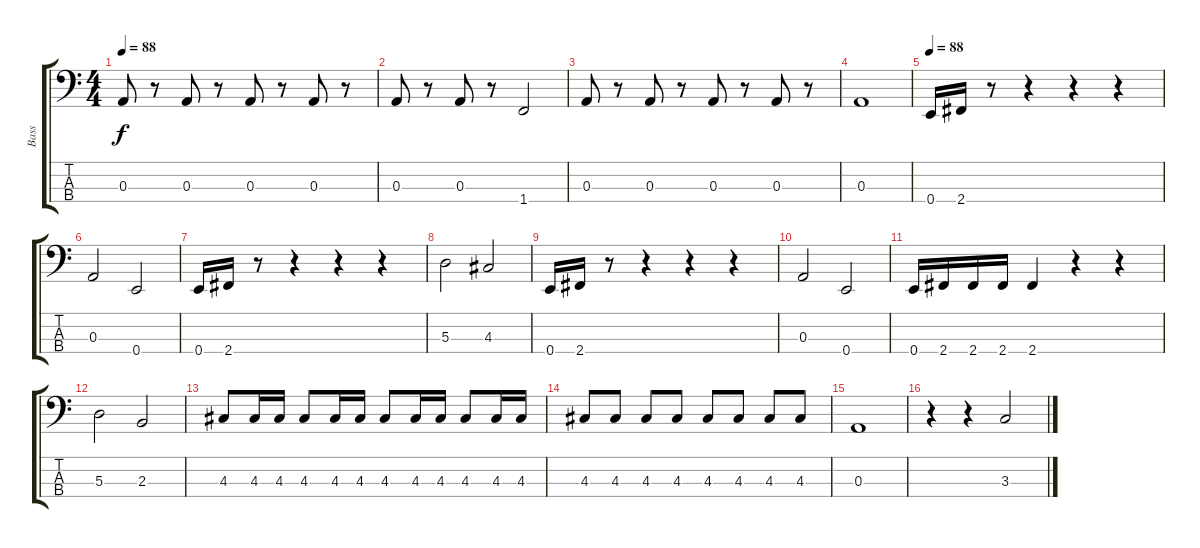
\track ("Bass" "Bass") {instrument electricbassfinger}
\staff {score tabs}
\tuning (G2 D2 A1 E1) {hide}
\ts (4 4)
\tempo 88
\clef f4
\ks c
0.3.8{dy f} r.8 0.3.8 r.8 0.3.8 r.8 0.3.8 r.8 |
0.3.8 r.8 0.3.8 r.8 1.4.2 |
0.3.8 r.8 0.3.8 r.8 0.3.8 r.8 0.3.8 r.8 |
0.3.1 |
\tempo 88
0.4.16 2.4.16 r.8 r.4 r.4 r.4 |
0.3.2 0.4.2 |
0.4.16 2.4.16 r.8 r.4 r.4 r.4 |
5.3.2 4.3.2 |
0.4.16 2.4.16 r.8 r.4 r.4 r.4 |
0.3.2 0.4.2 |
0.4.16 2.4.16 2.4.16 2.4.16 2.4.4 r.4 r.4 |
5.3.2 2.3.2 |
4.3.8 4.3.16 4.3.16 4.3.8 4.3.16 4.3.16 4.3.8 4.3.16 4.3.16 4.3.8 4.3.16 4.3.16 |
4.3.8 4.3.8 4.3.8 4.3.8 4.3.8 4.3.8 4.3.8 4.3.8 |
0.3.1 |
r.4 r.4 3.3.2
